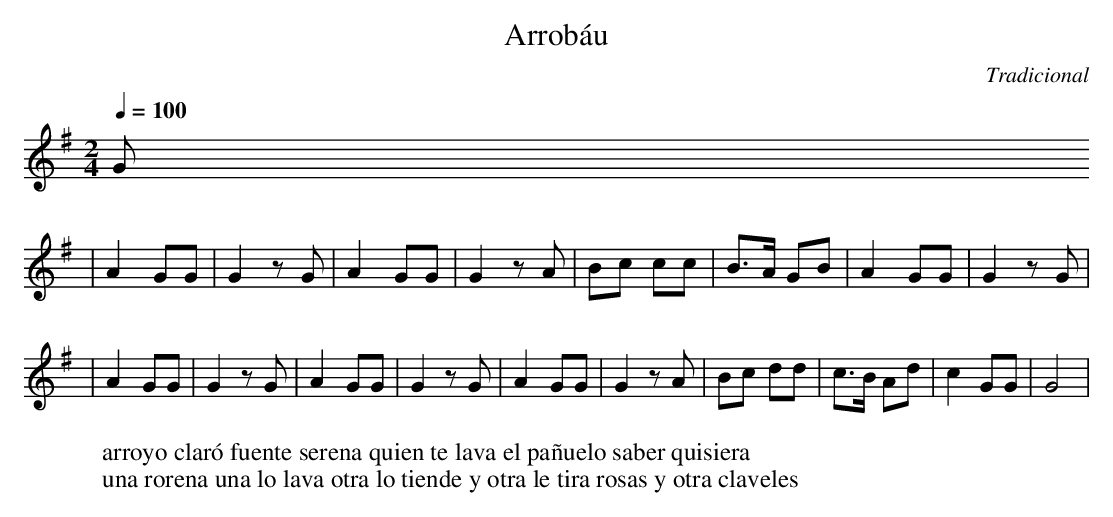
X:1
T:Arrobáu
C:Tradicional
M:2/4
L:1/8
Q:1/4=100
K:G
G
|A2 GG|G2 z G|A2 GG|G2 z A|Bc cc|B>A GB|A2 GG|G2 z G|
|A2 GG|G2 z G|A2 GG|G2 z G|A2 GG|G2 z A|Bc dd|c>B Ad|c2 GG|G4|
W:arroyo claró fuente serena quien te lava el pañuelo saber quisiera
W:una rorena una lo lava otra lo tiende y otra le tira rosas y otra claveles
W:
